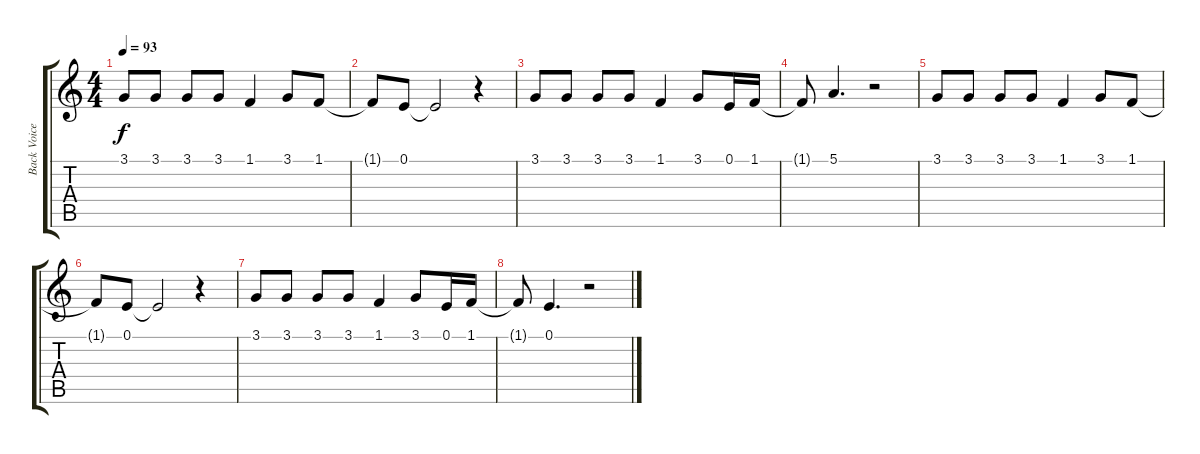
\track ("Back Voice" "Back Voice") {instrument voiceoohs}
\staff {score tabs}
\tuning (E4 B3 G3 D3 A2 E2) {hide}
\ts (4 4)
\tempo 93
\clef g2
\ks c
3.1.8{dy f} 3.1.8 3.1.8 3.1.8 1.1.4 3.1.8 1.1.8 |
1.1{t}.8 0.1.8 0.1{t}.2 r.4 |
3.1.8 3.1.8 3.1.8 3.1.8 1.1.4 3.1.8 0.1.16 1.1.16 |
1.1{t}.8 5.1.4{d} r.2 |
3.1.8 3.1.8 3.1.8 3.1.8 1.1.4 3.1.8 1.1.8 |
1.1{t}.8 0.1.8 0.1{t}.2 r.4 |
3.1.8 3.1.8 3.1.8 3.1.8 1.1.4 3.1.8 0.1.16 1.1.16 |
1.1{t}.8 0.1.4{d} r.2
